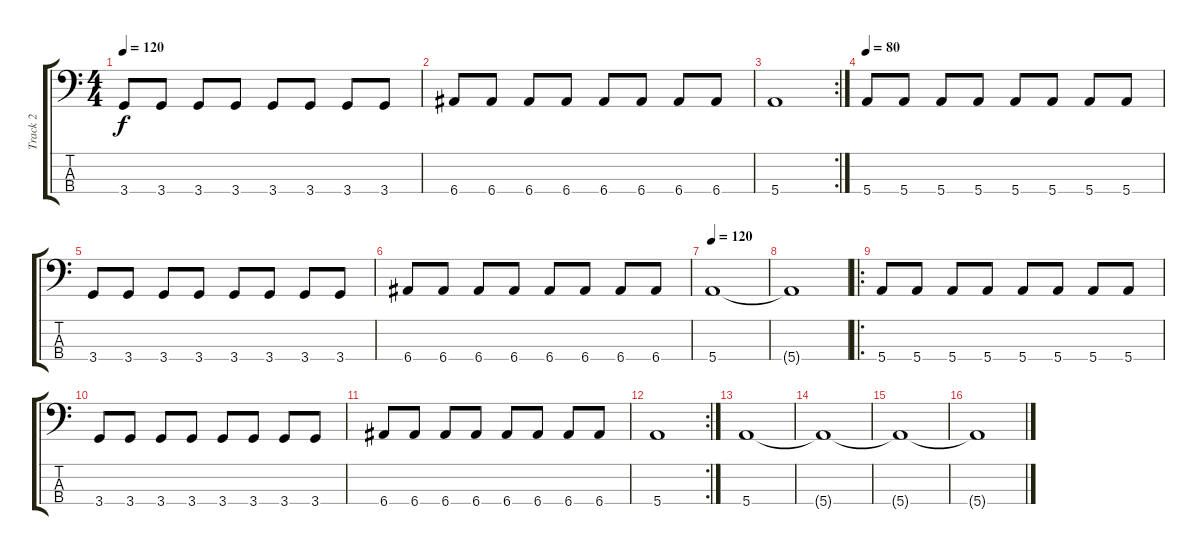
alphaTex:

\track ("Track 2" "Track 2") {instrument slapbass1}
\staff {score tabs}
\tuning (G2 D2 A1 E1) {hide}
\ts (4 4)
\tempo 120
\clef f4
\ks c
3.4.8{dy f} 3.4.8 3.4.8 3.4.8 3.4.8 3.4.8 3.4.8 3.4.8 |
6.4.8 6.4.8 6.4.8 6.4.8 6.4.8 6.4.8 6.4.8 6.4.8 |
\rc 2
5.4.1 |
\tempo 80
5.4.8 5.4.8 5.4.8 5.4.8 5.4.8 5.4.8 5.4.8 5.4.8 |
3.4.8 3.4.8 3.4.8 3.4.8 3.4.8 3.4.8 3.4.8 3.4.8 |
6.4.8 6.4.8 6.4.8 6.4.8 6.4.8 6.4.8 6.4.8 6.4.8 |
\tempo 120
5.4.1 |
5.4{t}.1 |
\ro
5.4.8 5.4.8 5.4.8 5.4.8 5.4.8 5.4.8 5.4.8 5.4.8 |
3.4.8 3.4.8 3.4.8 3.4.8 3.4.8 3.4.8 3.4.8 3.4.8 |
6.4.8 6.4.8 6.4.8 6.4.8 6.4.8 6.4.8 6.4.8 6.4.8 |
\rc 2
5.4.1 |
5.4.1 |
5.4{t}.1 |
5.4{t}.1 |
5.4{t}.1
